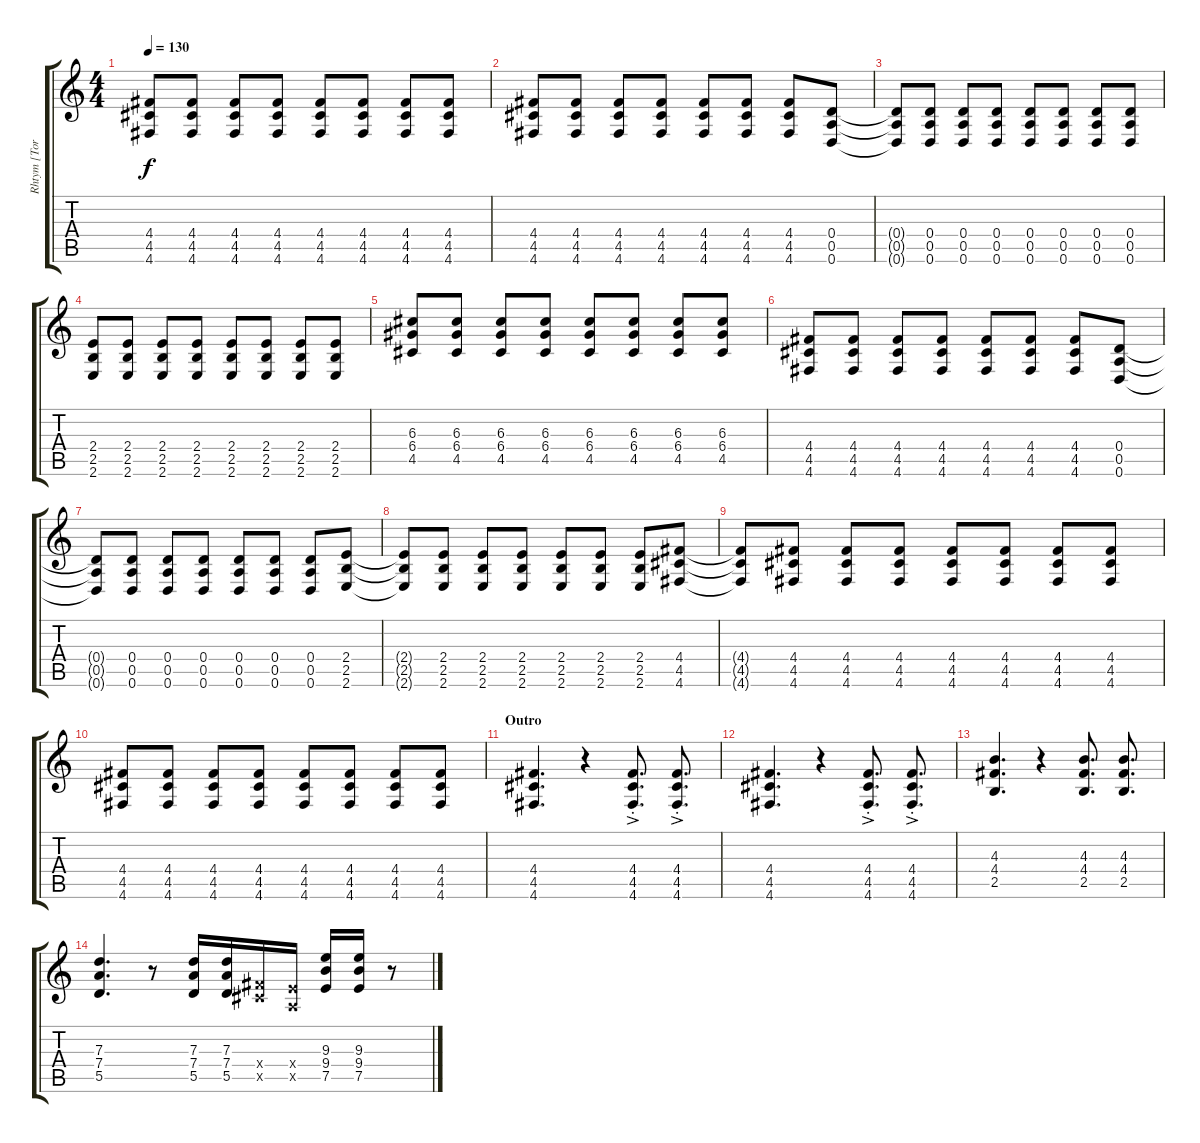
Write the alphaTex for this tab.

\track ("Rhtym [Toru]" "Rhtym [Tor") {instrument overdrivenguitar}
\staff {score tabs}
\tuning (E4 B3 G3 D3 A2 D2) {hide}
\ts (4 4)
\tempo 130
\clef g2
\ks c
(4.4 4.5 4.6).8{dy f} (4.4 4.5 4.6).8 (4.4 4.5 4.6).8 (4.4 4.5 4.6).8 (4.4 4.5 4.6).8 (4.4 4.5 4.6).8 (4.4 4.5 4.6).8 (4.4 4.5 4.6).8 |
(4.4 4.5 4.6).8 (4.4 4.5 4.6).8 (4.4 4.5 4.6).8 (4.4 4.5 4.6).8 (4.4 4.5 4.6).8 (4.4 4.5 4.6).8 (4.4 4.5 4.6).8 (0.4 0.5 0.6).8 |
(0.4{t} 0.5{t} 0.6{t}).8 (0.4 0.5 0.6).8 (0.4 0.5 0.6).8 (0.4 0.5 0.6).8 (0.4 0.5 0.6).8 (0.4 0.5 0.6).8 (0.4 0.5 0.6).8 (0.4 0.5 0.6).8 |
(2.4 2.5 2.6).8 (2.4 2.5 2.6).8 (2.4 2.5 2.6).8 (2.4 2.5 2.6).8 (2.4 2.5 2.6).8 (2.4 2.5 2.6).8 (2.4 2.5 2.6).8 (2.4 2.5 2.6).8 |
(6.3 6.4 4.5).8 (6.3 6.4 4.5).8 (6.3 6.4 4.5).8 (6.3 6.4 4.5).8 (6.3 6.4 4.5).8 (6.3 6.4 4.5).8 (6.3 6.4 4.5).8 (6.3 6.4 4.5).8 |
(4.4 4.5 4.6).8 (4.4 4.5 4.6).8 (4.4 4.5 4.6).8 (4.4 4.5 4.6).8 (4.4 4.5 4.6).8 (4.4 4.5 4.6).8 (4.4 4.5 4.6).8 (0.4 0.5 0.6).8 |
(0.4{t} 0.5{t} 0.6{t}).8 (0.4 0.5 0.6).8 (0.4 0.5 0.6).8 (0.4 0.5 0.6).8 (0.4 0.5 0.6).8 (0.4 0.5 0.6).8 (0.4 0.5 0.6).8 (2.4 2.5 2.6).8 |
(2.4{t} 2.5{t} 2.6{t}).8 (2.4 2.5 2.6).8 (2.4 2.5 2.6).8 (2.4 2.5 2.6).8 (2.4 2.5 2.6).8 (2.4 2.5 2.6).8 (2.4 2.5 2.6).8 (4.4 4.5 4.6).8 |
(4.4{t} 4.5{t} 4.6{t}).8 (4.4 4.5 4.6).8 (4.4 4.5 4.6).8 (4.4 4.5 4.6).8 (4.4 4.5 4.6).8 (4.4 4.5 4.6).8 (4.4 4.5 4.6).8 (4.4 4.5 4.6).8 |
(4.4 4.5 4.6).8 (4.4 4.5 4.6).8 (4.4 4.5 4.6).8 (4.4 4.5 4.6).8 (4.4 4.5 4.6).8 (4.4 4.5 4.6).8 (4.4 4.5 4.6).8 (4.4 4.5 4.6).8 |
\section ("" "Outro")
(4.4 4.5 4.6).4{d} r.4 (4.4{ac st} 4.5{ac st} 4.6{ac st}).8{d} (4.4{ac st} 4.5{ac st} 4.6{ac st}).8{d} |
(4.4 4.5 4.6).4{d} r.4 (4.4{ac st} 4.5{ac st} 4.6{ac st}).8{d} (4.4{ac st} 4.5{ac st} 4.6{ac st}).8{d} |
(4.3 4.4 2.5).4{d} r.4 (4.3 4.4 2.5).8{d} (4.3 4.4 2.5).8{d} |
(7.3 7.4 5.5).4{d} r.8 (7.3 7.4 5.5).16 (7.3 7.4 5.5).16 (4.4{x} 4.5{x}).16 (2.4{x} 0.5{x}).16 (9.3 9.4 7.5).16 (9.3 9.4 7.5).16 r.8
